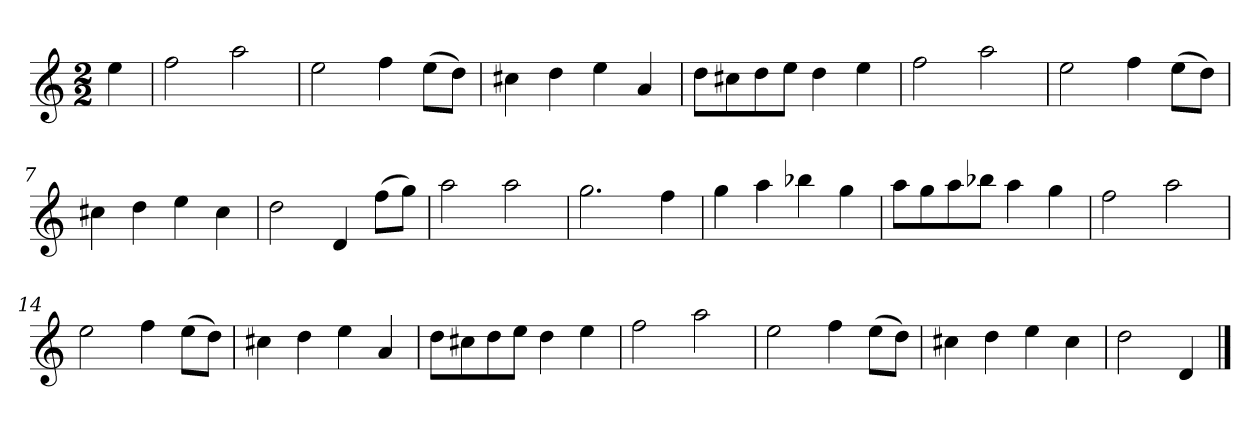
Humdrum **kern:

**kern
*part1
*staff1
*k[]
*M2/2
*MM120
=
4ee
=1
2ff
2aa
=2
2ee
4ff
(8eeL
8ddJ)
=3
4cc#X
4dd
4ee
4a
=4
8ddL
8cc#X
8dd
8eeJ
4dd
4ee
=5
2ff
2aa
=6
2ee
4ff
(8eeL
8ddJ)
=7
4cc#X
4dd
4ee
4cc#
=8
2dd
4d
(8ffL
8ggJ)
=9
2aa
2aa
=10
2.gg
4ff
=11
4gg
4aa
4bb-X
4gg
=12
8aaL
8gg
8aa
8bb-XJ
4aa
4gg
=13
2ff
2aa
=14
2ee
4ff
(8eeL
8ddJ)
=15
4cc#X
4dd
4ee
4a
=16
8ddL
8cc#X
8dd
8eeJ
4dd
4ee
=17
2ff
2aa
=18
2ee
4ff
(8eeL
8ddJ)
=19
4cc#X
4dd
4ee
4cc#
=20
2dd
4d
==
*-
